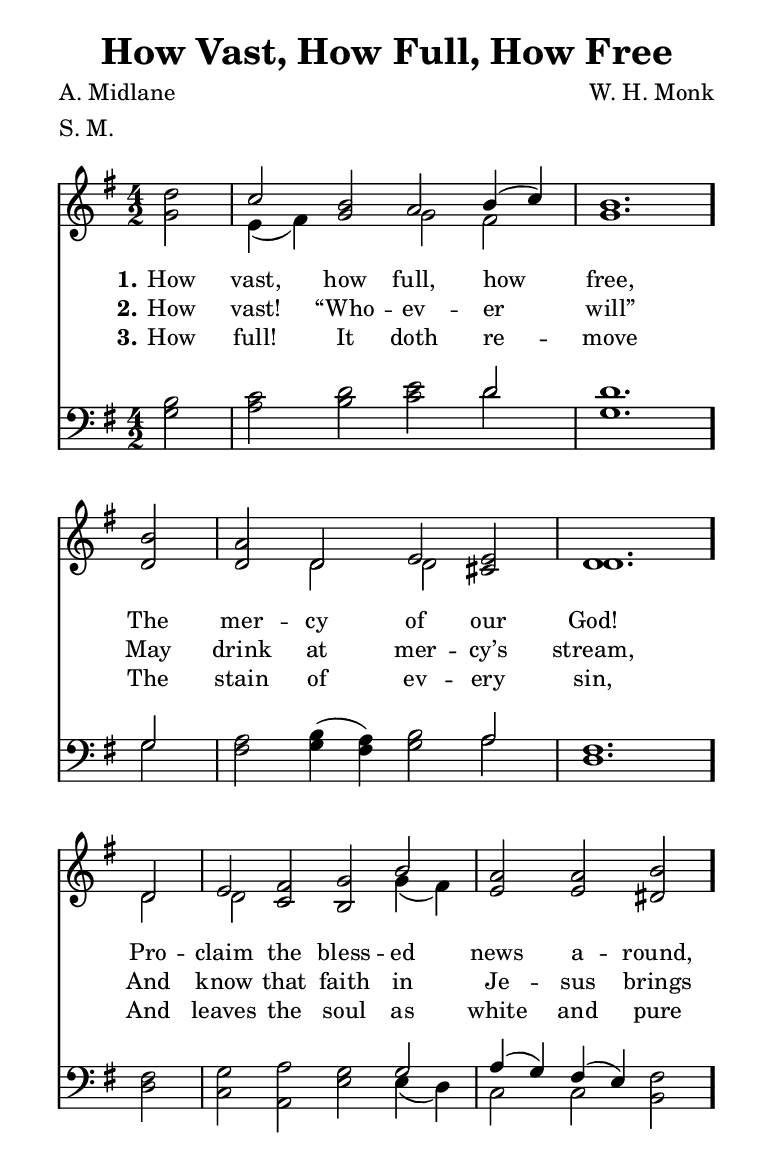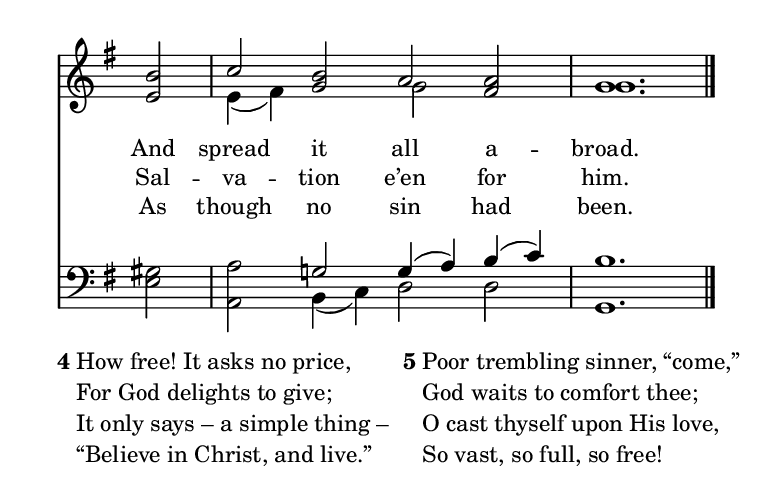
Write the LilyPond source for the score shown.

\include "common/global.ily"
\paper {
  \include "common/paper.ily"
  %ragged-bottom = ##t
  ragged-last-bottom = ##t
  %systems-per-page = ##f
  system-count = #(cond (is-eogsized 2) (#t #f))
  %page-count = ##f
}

\header{
  hymnnumber = "141"
  title = "How Vast, How Full, How Free"
  tunename = "St. Ethelwald"
  meter = "S. M."
  poet = "A. Midlane"
  composer = "W. H. Monk"
  %copyright = ""
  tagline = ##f
}

% for fermata in MIDI
ta = { \tempo 2=80 }
tb = { \tempo 2=40 }

global = {
  \include "common/overrides.ily"
  \override Staff.TimeSignature.style = #'numbered
  \time 4/2
  \override Score.MetronomeMark.transparent = ##t % hide all fermata changes too
  \ta
  \key g \major
  \partial 2
  \autoBeamOff
}

notesSoprano = {
\global
\relative c'' {

  d2 | c b a b4( c) | b1.
  b2 | a d, e e | d1.
  d2 | e fis g b | a a b
  b2 | c b a a | g1.

  \bar "|."

}
}

notesAlto = {
\global
\relative e' {

  g2 | e4( fis) g2 g fis | g1.
  d2 | d d d cis | d1.
  d2 | d c b g'4( fis) | e2 e dis
  e2 | e4( fis) g2 g fis | g1.

}
}

notesTenor = {
\global
\relative a {

  b2 | c d e d | d1.
  g,2 | a b4( a) b2 a | fis1.
  fis2 | g a g g | a4( g) fis( e) fis2
  gis2 | a g! g4( a) b( c) | b1.

}
}

notesBass = {
\global
\relative f {

  g2 | a b c d | g,1.
  g2 | fis g4( fis) g2 a | d,1.
  d2 | c a e' e4( d) | c2 c b
  e2 | a, b4( c) d2 d | g,1.

}
}

wordsA = \lyricmode {
\set stanza = "1."

How vast, how full, how free, \bar "."
The mer -- cy of our God! \bar "." \break
Pro -- claim the bless -- ed news a -- round, \bar "."
And spread it all a -- broad. \bar "."

}

wordsB = \lyricmode {
\set stanza = "2."

How vast! “Who -- ev -- er will”
May drink at mer -- cy’s stream,
And know that faith in Je -- sus brings
Sal -- va -- tion e’en for him.

}

wordsC = \lyricmode {
\set stanza = "3."

How full! It doth re -- move
The stain of ev -- ery sin,
And leaves the soul as white and pure
As though no sin had been.

}

wordsD = \markuplist {

\line { How free! It asks no price, }
\line { For God delights to give; }
\line { It only says – a simple thing – }
\line { “Believe in Christ, and live.” }

}

wordsE = \markuplist {

\line { Poor trembling sinner, “come,” }
\line { God waits to comfort thee; }
\line { O cast thyself upon His love, }
\line { So vast, so full, so free! }

}

\score {
  \context ChoirStaff <<
    \context Staff = upper <<
      \set ChoirStaff.systemStartDelimiter = #'SystemStartBar
      \partcombine #'(2 . 9) \notesSoprano \notesAlto
      \context NullVoice = sopranos { \voiceOne << \notesSoprano >> }
      \context NullVoice = altos { \voiceTwo << \notesAlto >> }
      \context Lyrics = one   \lyricsto sopranos \wordsA
      \context Lyrics = two   \lyricsto sopranos \wordsB
      \context Lyrics = three \lyricsto sopranos \wordsC
    >>
    \context Staff = men <<
      \clef bass
      \partcombine #'(2 . 9) \notesTenor \notesBass
      \context NullVoice = tenors { \voiceOne << \notesTenor >> }
      \context NullVoice = basses { \voiceTwo << \notesBass >> }
    >>
  >>
  \layout {
    \include "common/layout.ily"
  }
  \midi{
    \include "common/midi.ily"
  }
}

\noPageBreak

\markup { \fill-line {
  \hspace #0.1
  \line{ \bold 4 \column { \wordsD } }
  \hspace #0.1
  \line{ \bold 5 \column { \wordsE } }
  \hspace #0.1
} }

\version "2.19.49"  % necessary for upgrading to future LilyPond versions.

% vi:set et ts=2 sw=2 ai nocindent syntax=lilypond:
